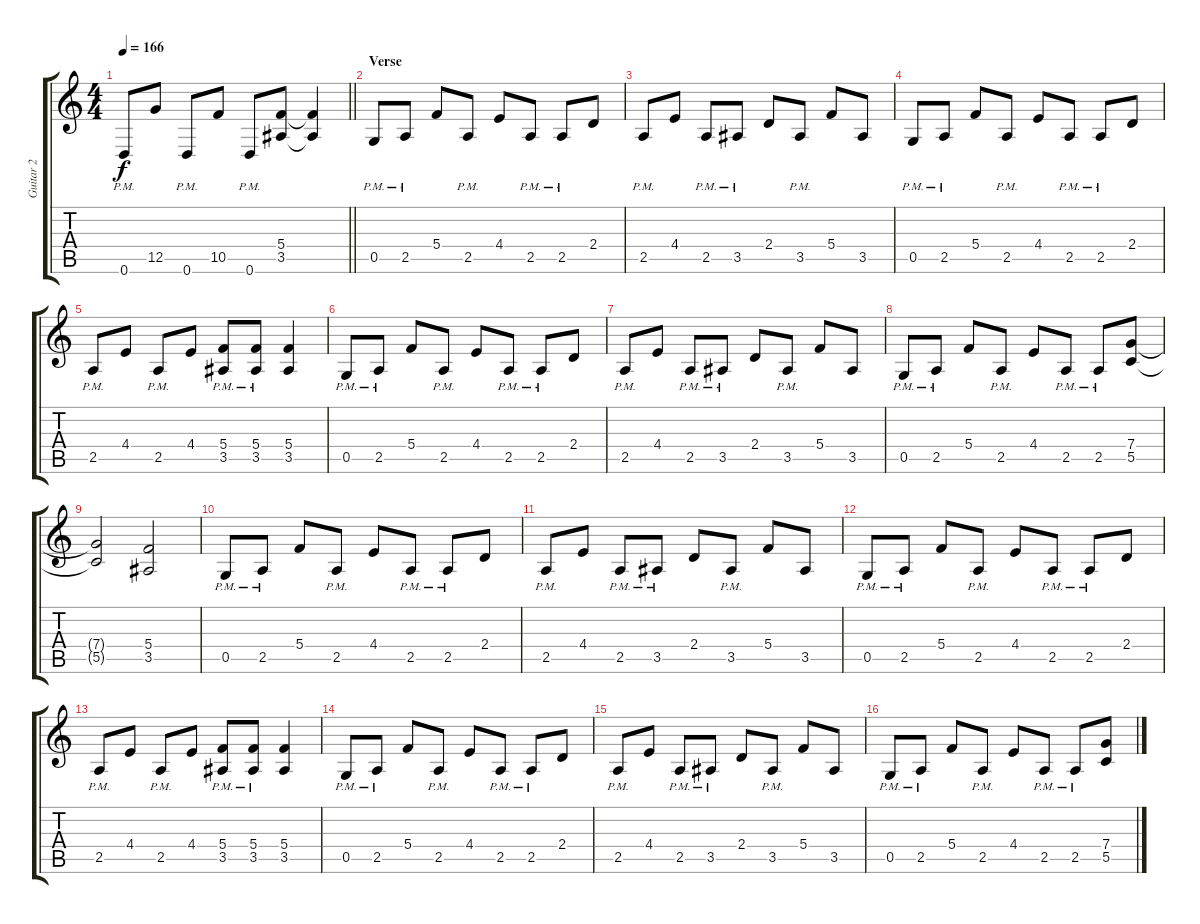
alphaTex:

\track ("Guitar 2" "Guitar 2") {instrument distortionguitar}
\staff {score tabs}
\tuning (D4 A3 F3 C3 G2 D2) {hide}
\ts (4 4)
\tempo 166
\clef g2
\barLineRight lightlight
\ks c
0.6{pm}.8{dy f} 12.5.8 0.6{pm}.8 10.5.8 0.6{pm}.8 (5.4 3.5).8 (5.4{t} 3.5{t}).4 |
\section ("" "Verse")
0.5{pm}.8 2.5{pm}.8 5.4.8 2.5{pm}.8 4.4.8 2.5{pm}.8 2.5{pm}.8 2.4.8 |
2.5{pm}.8 4.4.8 2.5{pm}.8 3.5{pm}.8 2.4.8 3.5{pm}.8 5.4.8 3.5.8 |
0.5{pm}.8 2.5{pm}.8 5.4.8 2.5{pm}.8 4.4.8 2.5{pm}.8 2.5{pm}.8 2.4.8 |
2.5{pm}.8 4.4.8 2.5{pm}.8 4.4.8 (5.4{pm} 3.5{pm}).8 (5.4{pm} 3.5{pm}).8 (5.4 3.5).4 |
0.5{pm}.8 2.5{pm}.8 5.4.8 2.5{pm}.8 4.4.8 2.5{pm}.8 2.5{pm}.8 2.4.8 |
2.5{pm}.8 4.4.8 2.5{pm}.8 3.5{pm}.8 2.4.8 3.5{pm}.8 5.4.8 3.5.8 |
0.5{pm}.8 2.5{pm}.8 5.4.8 2.5{pm}.8 4.4.8 2.5{pm}.8 2.5{pm}.8 (7.4 5.5).8 |
(7.4{t} 5.5{t}).2 (5.4 3.5).2 |
0.5{pm}.8 2.5{pm}.8 5.4.8 2.5{pm}.8 4.4.8 2.5{pm}.8 2.5{pm}.8 2.4.8 |
2.5{pm}.8 4.4.8 2.5{pm}.8 3.5{pm}.8 2.4.8 3.5{pm}.8 5.4.8 3.5.8 |
0.5{pm}.8 2.5{pm}.8 5.4.8 2.5{pm}.8 4.4.8 2.5{pm}.8 2.5{pm}.8 2.4.8 |
2.5{pm}.8 4.4.8 2.5{pm}.8 4.4.8 (5.4{pm} 3.5{pm}).8 (5.4{pm} 3.5{pm}).8 (5.4 3.5).4 |
0.5{pm}.8 2.5{pm}.8 5.4.8 2.5{pm}.8 4.4.8 2.5{pm}.8 2.5{pm}.8 2.4.8 |
2.5{pm}.8 4.4.8 2.5{pm}.8 3.5{pm}.8 2.4.8 3.5{pm}.8 5.4.8 3.5.8 |
0.5{pm}.8 2.5{pm}.8 5.4.8 2.5{pm}.8 4.4.8 2.5{pm}.8 2.5{pm}.8 (7.4 5.5).8
